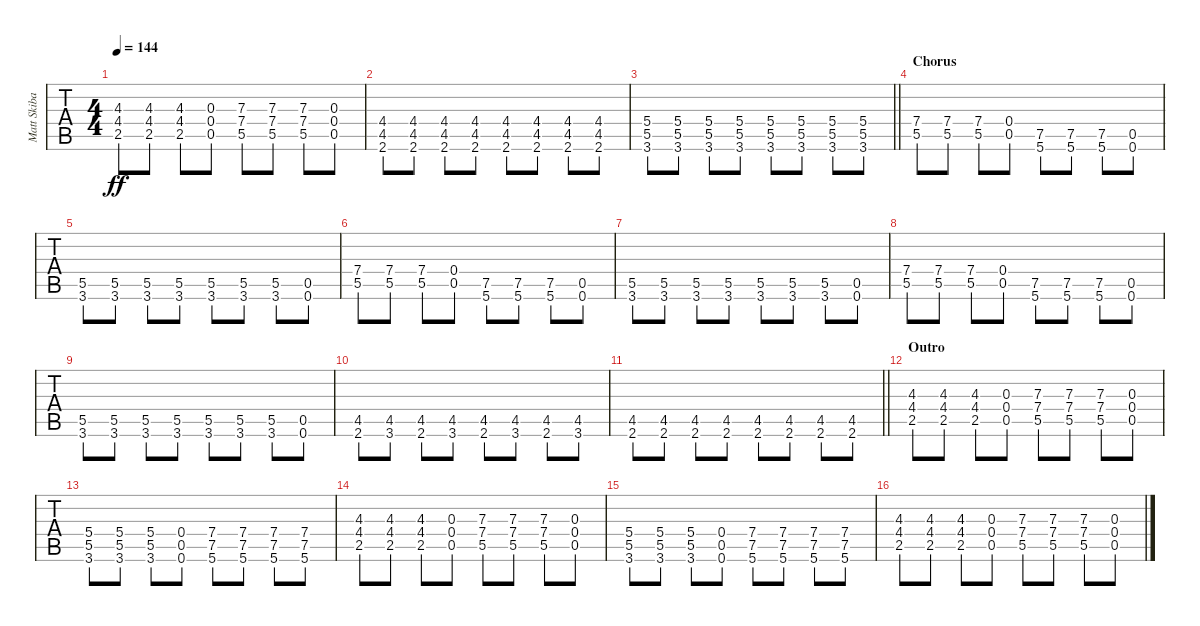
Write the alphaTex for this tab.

\track ("Matt Skiba - Guitar Two" "Matt Skiba") {instrument distortionguitar}
\staff {tabs}
\tuning (E4 B3 G3 D3 A2 E2) {hide}
\ts (4 4)
\tempo 144
\clef g2
\ks d
(4.3 4.4 2.5).8{dy ff} (4.3 4.4 2.5).8 (4.3 4.4 2.5).8 (0.3 0.4 0.5).8 (7.3 7.4 5.5).8 (7.3 7.4 5.5).8 (7.3 7.4 5.5).8 (0.3 0.4 0.5).8 |
(4.4 4.5 2.6).8 (4.4 4.5 2.6).8 (4.4 4.5 2.6).8 (4.4 4.5 2.6).8 (4.4 4.5 2.6).8 (4.4 4.5 2.6).8 (4.4 4.5 2.6).8 (4.4 4.5 2.6).8 |
\barLineRight lightlight
(5.4 5.5 3.6).8 (5.4 5.5 3.6).8 (5.4 5.5 3.6).8 (5.4 5.5 3.6).8 (5.4 5.5 3.6).8 (5.4 5.5 3.6).8 (5.4 5.5 3.6).8 (5.4 5.5 3.6).8 |
\section ("" "Chorus")
(7.4 5.5).8{balance 4} (7.4 5.5).8 (7.4 5.5).8 (0.4 0.5).8 (7.5 5.6).8 (7.5 5.6).8 (7.5 5.6).8 (0.5 0.6).8 |
(5.5 3.6).8 (5.5 3.6).8 (5.5 3.6).8 (5.5 3.6).8 (5.5 3.6).8 (5.5 3.6).8 (5.5 3.6).8 (0.5 0.6).8 |
(7.4 5.5).8 (7.4 5.5).8 (7.4 5.5).8 (0.4 0.5).8 (7.5 5.6).8 (7.5 5.6).8 (7.5 5.6).8 (0.5 0.6).8 |
(5.5 3.6).8 (5.5 3.6).8 (5.5 3.6).8 (5.5 3.6).8 (5.5 3.6).8 (5.5 3.6).8 (5.5 3.6).8 (0.5 0.6).8 |
(7.4 5.5).8 (7.4 5.5).8 (7.4 5.5).8 (0.4 0.5).8 (7.5 5.6).8 (7.5 5.6).8 (7.5 5.6).8 (0.5 0.6).8 |
(5.5 3.6).8 (5.5 3.6).8 (5.5 3.6).8 (5.5 3.6).8 (5.5 3.6).8 (5.5 3.6).8 (5.5 3.6).8 (0.5 0.6).8 |
(4.5 2.6).8 (4.5 3.6).8 (4.5 2.6).8 (4.5 3.6).8 (4.5 2.6).8 (4.5 3.6).8 (4.5 2.6).8 (4.5 3.6).8 |
\barLineRight lightlight
(4.5 2.6).8 (4.5 2.6).8 (4.5 2.6).8 (4.5 2.6).8 (4.5 2.6).8 (4.5 2.6).8 (4.5 2.6).8 (4.5 2.6).8 |
\section ("" "Outro")
(4.3 4.4 2.5).8 (4.3 4.4 2.5).8 (4.3 4.4 2.5).8 (0.3 0.4 0.5).8 (7.3 7.4 5.5).8 (7.3 7.4 5.5).8 (7.3 7.4 5.5).8 (0.3 0.4 0.5).8 |
(5.4 5.5 3.6).8 (5.4 5.5 3.6).8 (5.4 5.5 3.6).8 (0.4 0.5 0.6).8 (7.4 7.5 5.6).8 (7.4 7.5 5.6).8 (7.4 7.5 5.6).8 (7.4 7.5 5.6).8 |
(4.3 4.4 2.5).8 (4.3 4.4 2.5).8 (4.3 4.4 2.5).8 (0.3 0.4 0.5).8 (7.3 7.4 5.5).8 (7.3 7.4 5.5).8 (7.3 7.4 5.5).8 (0.3 0.4 0.5).8 |
(5.4 5.5 3.6).8 (5.4 5.5 3.6).8 (5.4 5.5 3.6).8 (0.4 0.5 0.6).8 (7.4 7.5 5.6).8 (7.4 7.5 5.6).8 (7.4 7.5 5.6).8 (7.4 7.5 5.6).8 |
(4.3 4.4 2.5).8 (4.3 4.4 2.5).8 (4.3 4.4 2.5).8 (0.3 0.4 0.5).8 (7.3 7.4 5.5).8 (7.3 7.4 5.5).8 (7.3 7.4 5.5).8 (0.3 0.4 0.5).8
